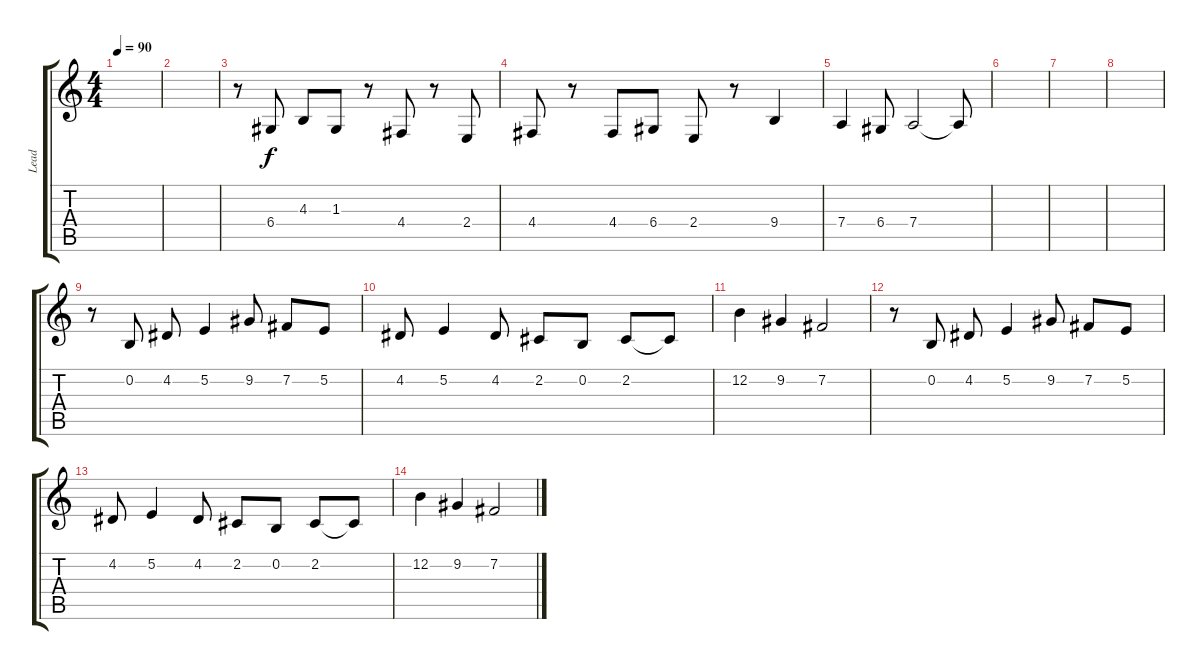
\track ("Lead" "Lead") {instrument orchestralharp}
\staff {score tabs}
\tuning (E4 B3 G3 D3 A2 E2) {hide}
\ts (4 4)
\tempo 90
\clef g2
\ks c
|
|
r.8 6.4.8 4.3.8 1.3.8 r.8 4.4.8 r.8 2.4.8 |
4.4.8 r.8 4.4.8 6.4.8 2.4.8 r.8 9.4.4 |
7.4.4 6.4.8 7.4.2 7.4{t}.8 |
|
|
|
r.8 0.2.8 4.2.8 5.2.4 9.2.8 7.2.8 5.2.8 |
4.2.8 5.2.4 4.2.8 2.2.8 0.2.8 2.2.8 2.2{t}.8 |
12.2.4 9.2.4 7.2.2 |
r.8 0.2.8 4.2.8 5.2.4 9.2.8 7.2.8 5.2.8 |
4.2.8 5.2.4 4.2.8 2.2.8 0.2.8 2.2.8 2.2{t}.8 |
12.2.4 9.2.4 7.2.2
